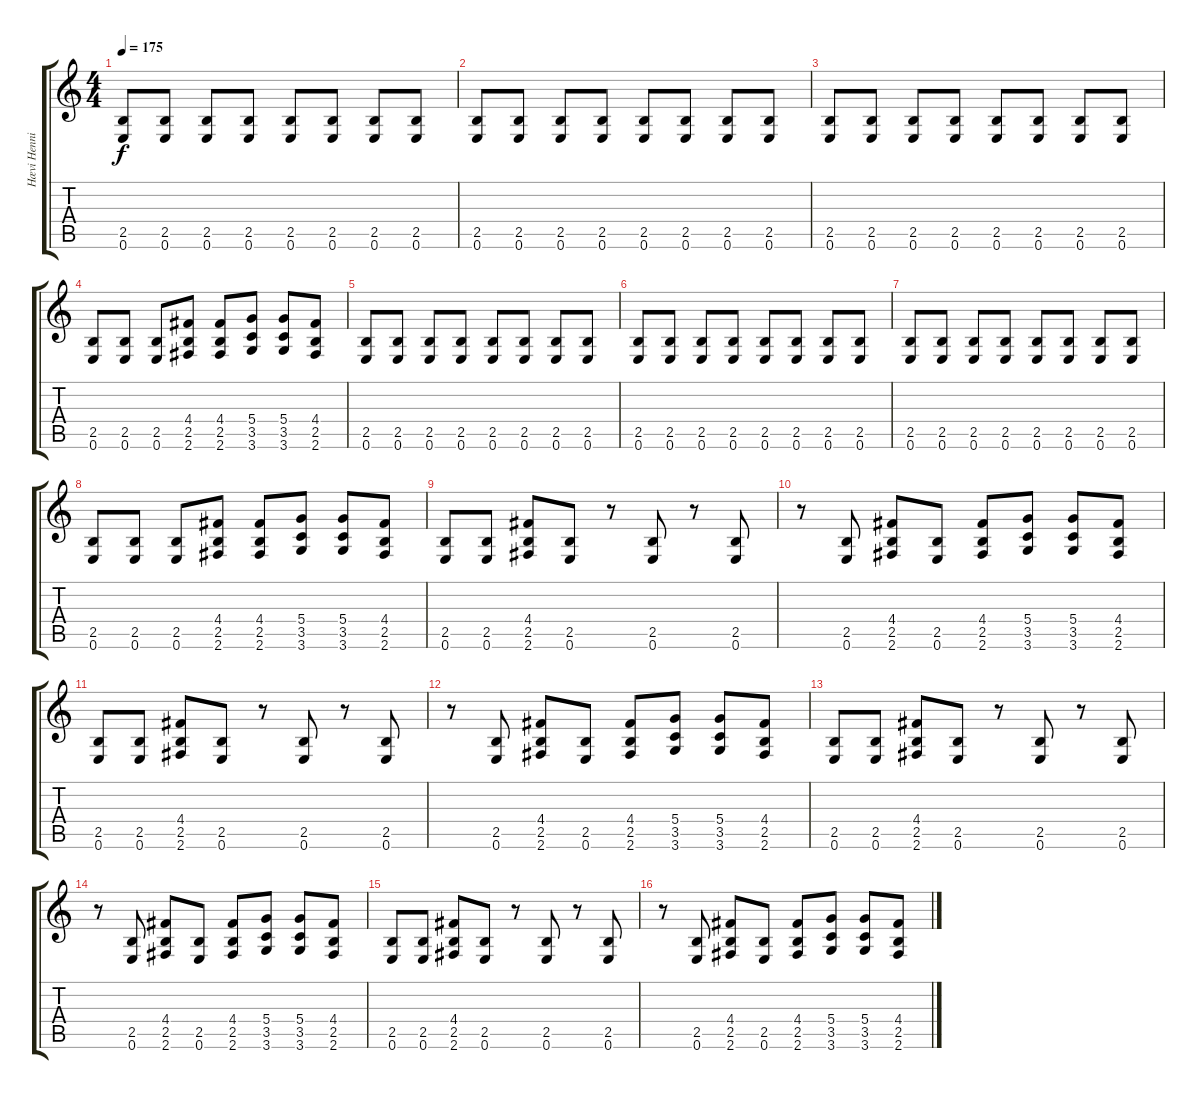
\track ("Hævi Henning" "Hævi Henni") {instrument distortionguitar}
\staff {score tabs}
\tuning (E4 B3 G3 D3 A2 E2) {hide}
\ts (4 4)
\tempo 175
\clef g2
\ks c
(2.5 0.6).8{dy f} (2.5 0.6).8 (2.5 0.6).8 (2.5 0.6).8 (2.5 0.6).8 (2.5 0.6).8 (2.5 0.6).8 (2.5 0.6).8 |
(2.5 0.6).8 (2.5 0.6).8 (2.5 0.6).8 (2.5 0.6).8 (2.5 0.6).8 (2.5 0.6).8 (2.5 0.6).8 (2.5 0.6).8 |
(2.5 0.6).8 (2.5 0.6).8 (2.5 0.6).8 (2.5 0.6).8 (2.5 0.6).8 (2.5 0.6).8 (2.5 0.6).8 (2.5 0.6).8 |
(2.5 0.6).8 (2.5 0.6).8 (2.5 0.6).8 (4.4 2.5 2.6).8 (4.4 2.5 2.6).8 (5.4 3.5 3.6).8 (5.4 3.5 3.6).8 (4.4 2.5 2.6).8 |
(2.5 0.6).8 (2.5 0.6).8 (2.5 0.6).8 (2.5 0.6).8 (2.5 0.6).8 (2.5 0.6).8 (2.5 0.6).8 (2.5 0.6).8 |
(2.5 0.6).8 (2.5 0.6).8 (2.5 0.6).8 (2.5 0.6).8 (2.5 0.6).8 (2.5 0.6).8 (2.5 0.6).8 (2.5 0.6).8 |
(2.5 0.6).8 (2.5 0.6).8 (2.5 0.6).8 (2.5 0.6).8 (2.5 0.6).8 (2.5 0.6).8 (2.5 0.6).8 (2.5 0.6).8 |
(2.5 0.6).8 (2.5 0.6).8 (2.5 0.6).8 (4.4 2.5 2.6).8 (4.4 2.5 2.6).8 (5.4 3.5 3.6).8 (5.4 3.5 3.6).8 (4.4 2.5 2.6).8 |
(2.5 0.6).8 (2.5 0.6).8 (4.4 2.5 2.6).8 (2.5 0.6).8 r.8 (2.5 0.6).8 r.8 (2.5 0.6).8 |
r.8 (2.5 0.6).8 (4.4 2.5 2.6).8 (2.5 0.6).8 (4.4 2.5 2.6).8 (5.4 3.5 3.6).8 (5.4 3.5 3.6).8 (4.4 2.5 2.6).8 |
(2.5 0.6).8 (2.5 0.6).8 (4.4 2.5 2.6).8 (2.5 0.6).8 r.8 (2.5 0.6).8 r.8 (2.5 0.6).8 |
r.8 (2.5 0.6).8 (4.4 2.5 2.6).8 (2.5 0.6).8 (4.4 2.5 2.6).8 (5.4 3.5 3.6).8 (5.4 3.5 3.6).8 (4.4 2.5 2.6).8 |
(2.5 0.6).8 (2.5 0.6).8 (4.4 2.5 2.6).8 (2.5 0.6).8 r.8 (2.5 0.6).8 r.8 (2.5 0.6).8 |
r.8 (2.5 0.6).8 (4.4 2.5 2.6).8 (2.5 0.6).8 (4.4 2.5 2.6).8 (5.4 3.5 3.6).8 (5.4 3.5 3.6).8 (4.4 2.5 2.6).8 |
(2.5 0.6).8 (2.5 0.6).8 (4.4 2.5 2.6).8 (2.5 0.6).8 r.8 (2.5 0.6).8 r.8 (2.5 0.6).8 |
r.8 (2.5 0.6).8 (4.4 2.5 2.6).8 (2.5 0.6).8 (4.4 2.5 2.6).8 (5.4 3.5 3.6).8 (5.4 3.5 3.6).8 (4.4 2.5 2.6).8
